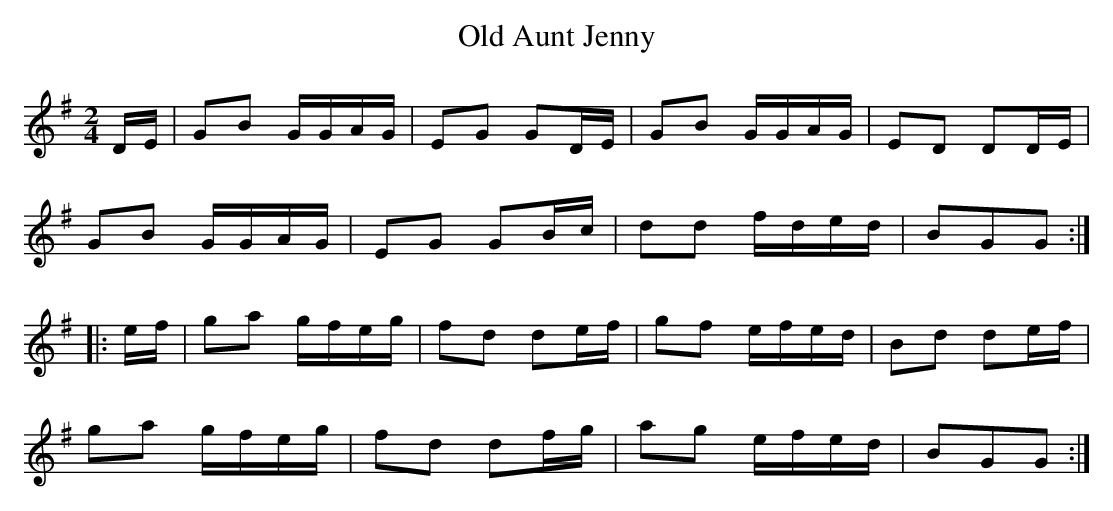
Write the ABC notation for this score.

X:1
T:Old Aunt Jenny
M:2/4
L:1/8
K:G
D/E/|GB G/G/A/G/|EG GD/E/|GB G/G/A/G/|ED DD/E/|
GB G/G/A/G/|EG GB/c/|dd f/d/e/d/|BGG:|
|:e/f/|ga g/f/e/g/|fd de/f/|gf e/f/e/d/ |Bd de/f/|
ga g/f/e/g/|fd df/g/|ag e/f/e/d/ |BGG:|]
